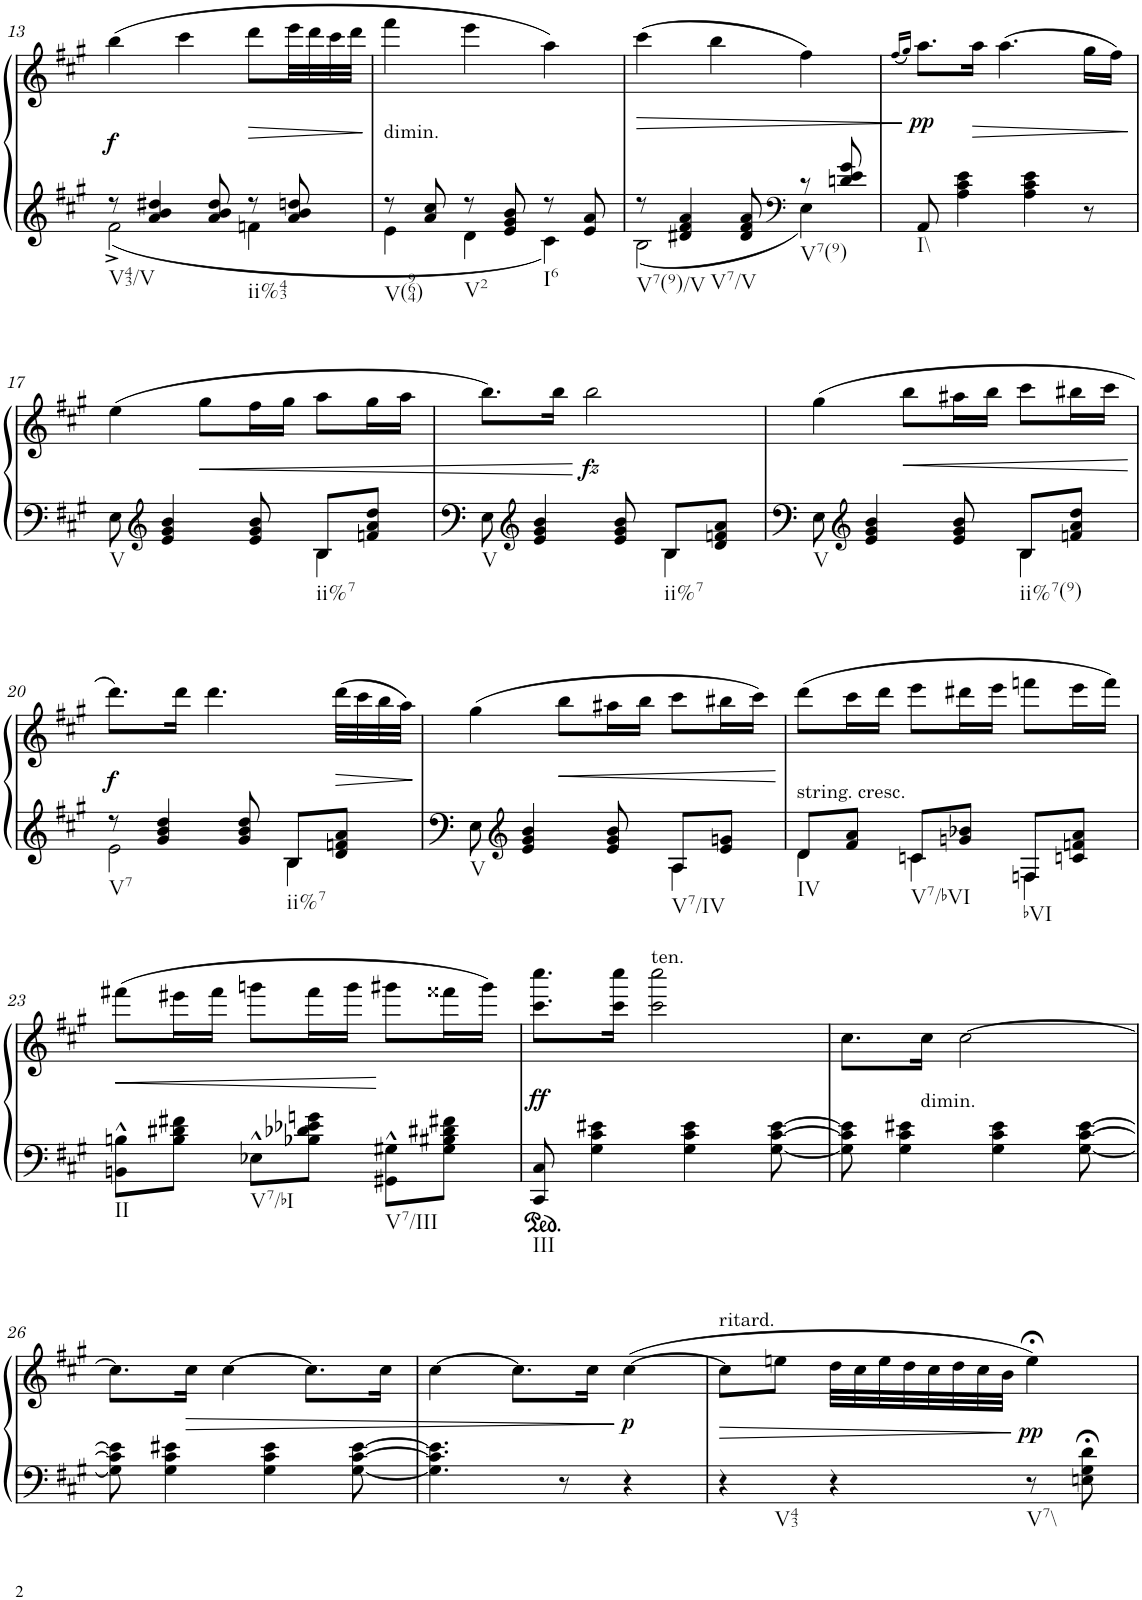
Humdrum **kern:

**kern	**kern	**dynam
*part1	*part1	*part1
*staff2	*staff1	*staff1/2
*I"Piano	*	*
*I'Pno.	*	*
!!LO:PB:g=z
*clefF4	*clefG2	*
*k[f#c#g#]	*k[f#c#g#]	*
*M3/4	*M3/4	*
=13	=13	=13
*^	*	*
!LO:TX:b:t=V43/V	!	!	!
!	!	!	!LO:DY:b
8r	2f#^\	(4bb\	f
4a/ 4b/ 4dd#X/	.	.	.
.	.	4ccc#\	.
8a/ 8b/ 8dd#/	.	.	.
!LO:TX:b:t=ii%43	!	!	!
!	!	!	!LO:HP:b
8r	4fn\	8ddd\L	>
8a/ 8b/ 8ddn/	.	32eee\LL	.
.	.	32ddd\	.
.	.	32ccc#\	.
.	.	32ddd\JJJ	.
*v	*v	*	*
.	.	]
=14	=14	=14
*^	*	*
!	!	!LO:TX:b:t=dimin.	!
!LO:TX:b:t=V(964)	!	!	!
8r	4e\	4fff#\	.
8a/ 8cc#/	.	.	.
!LO:TX:b:t=V2	!	!	!
8r	4d\	4eee\	.
8e/ 8g#/ 8b/	.	.	.
!LO:TX:b:t=I6	!	!	!
8r	4c#\	4aa\)	.
8e/ 8a/	.	.	.
=15	=15	=15	=15
!LO:TX:b:t=V7(9)/V	!	!	!
!	!	!	!LO:HP:b
8r	2B\	(4ccc#\	>
!LO:TX:b:t=V7/V	!	!	!
4d#X/ 4f#/ 4a/	.	.	.
.	.	4bb\	.
8d#/ 8f#/ 8a/	.	.	.
*clefF4	*	*	*
!LO:TX:b:t=V7(9)	!	!	!
8r	4E\	4ff#\)	.
8dn/ 8e/ 8g#/	.	.	.
*v	*v	*	*
.	.	]
=16	=16	=16
.	(16qff#/LL	.
.	16qgg#/JJ)	.
!LO:TX:b:t=I\\	!	!
!	!	!LO:DY:b
8AA/	8.aa\L	pp
4A\ 4c#\ 4e\	.	.
!	!	!LO:HP:b
.	16aa\Jk	>
.	(4.aa\	.
4A\ 4c#\ 4e\	.	.
8r	16gg#\LL	.
.	16ff#\JJ)	.
.	.	]
!!LO:LB:g=z
=17	=17	=17
*^	*	*
!LO:TX:b:t=V	!	!	!
8E\	2ryy	(4ee\	.
*clefG2	*	*	*
4e/ 4g#/ 4b/	.	.	.
!	!	!	!LO:HP:b
.	.	8gg#\L	<
8e/ 8g#/ 8b/	.	16ff#\L	.
.	.	16gg#\JJ	.
!LO:TX:b:t=ii%7	!	!	!
8B/L	4B\	8aa\L	.
8fn/ 8a/ 8dd/J	.	16gg#\L	.
.	.	16aa\JJ	.
=18	=18	=18	=18
!LO:TX:b:t=V	!	!	!
8E\	2ryy	8.bb\L)	.
*clefG2	*	*	*
4e/ 4g#/ 4b/	.	.	.
.	.	16bb\Jk	.
!	!	!	!LO:DY:n=1:b
.	.	2bb\	[ fz
8e/ 8g#/ 8b/	.	.	.
!LO:TX:b:t=ii%7	!	!	!
8B/L	4B\	.	.
8d/ 8fn/ 8a/J	.	.	.
=19	=19	=19	=19
!LO:TX:b:t=V	!	!	!
8E\	2ryy	(4gg#\	.
*clefG2	*	*	*
4e/ 4g#/ 4b/	.	.	.
!	!	!	!LO:HP:b
.	.	8bb\L	<
8e/ 8g#/ 8b/	.	16aa#X\L	.
.	.	16bb\JJ	.
!LO:TX:b:t=ii%7(9)	!	!	!
8B/L	4B\	8ccc#\L	.
8fn/ 8a/ 8dd/J	.	16bb#X\L	.
.	.	16ccc#\JJ	.
*v	*v	*	*
.	.	[
!!LO:LB:g=z
=20	=20	=20
*^	*	*
!LO:TX:b:t=V7	!	!	!
!	!	!	!LO:DY:b
8r	2e\	8.ddd\L)	f
4g#/ 4b/ 4dd/	.	.	.
.	.	16ddd\Jk	.
.	.	4.ddd\	.
8g#/ 8b/ 8dd/	.	.	.
!LO:TX:b:t=ii%7	!	!	!
8B/L	4B\	.	.
!	!	!	!LO:HP:b
8d/ 8fn/ 8a/J	.	(32ddd\LLL	>
.	.	32ccc#\	.
.	.	32bb\	.
.	.	32aa\JJJ)	.
*v	*v	*	*
.	.	]
=21	=21	=21
*^	*	*
!LO:TX:b:t=V	!	!	!
8E\	2ryy	(4gg#\	.
*clefG2	*	*	*
4e/ 4g#/ 4b/	.	.	.
!	!	!	!LO:HP:b
.	.	8bb\L	<
8e/ 8g#/ 8b/	.	16aa#X\L	.
.	.	16bb\JJ	.
!LO:TX:b:t=V7/IV	!	!	!
8A/L	4A\	8ccc#\L	.
8e/ 8gn/J	.	16bb#X\L	.
.	.	16ccc#\JJ)	.
*v	*v	*	*
.	.	[
=22	=22	=22
*^	*	*
!	!	!LO:TX:b:t=string. cresc.	!
!LO:TX:b:t=IV	!	!	!
8d/L	4d\	(8ddd\L	.
8f#/ 8a/J	.	16ccc#\L	.
.	.	16ddd\JJ	.
!LO:TX:b:t=V7/bVI	!	!	!
8cn/L	4c\	8eee\L	.
8gn/ 8b-X/J	.	16ddd#X\L	.
.	.	16eee\JJ	.
!LO:TX:b:t=bVI	!	!	!
8Fn/L	4F\	8fffn\L	.
8cn/ 8fn/ 8a/J	.	16eee\L	.
.	.	16fff\JJ)	.
*v	*v	*	*
!!LO:LB:g=z
=23	=23	=23
!LO:TX:b:t=II	!	!
!	!	!LO:HP:b
8BBn\^^ 8Bn\^^L	(8fff#X\L	<
8B\ 8d#X\ 8f#X\J	16eee#X\L	.
.	16fff#\JJ	.
!LO:TX:b:t=V7/bI	!	!
8E-X^^\L	8gggn\L	.
8B-X\ 8d-X\ 8e-X\ 8gn\J	16fff#\L	.
.	16ggg\JJ	.
!LO:TX:b:t=V7/III	!	!
8GG#X\^^ 8G#X\^^L	8ggg#X\L	[
8G#\ 8B#X\ 8d#X\ 8f#X\J	16fff##X\L	.
.	16ggg#\JJ)	.
=24	=24	=24
!LO:TX:b:t=III	!	!
!	!	!LO:DY:b
8CC#/ 8C#/	8.ccc#\ 8.cccc#\L	ff
4G#\ 4c#\ 4e#X\	.	.
.	16ccc#\ 16cccc#\Jk	.
!	!LO:TX:a:t=ten.	!
.	2ccc#\ 2cccc#\	.
4G#\ 4c#\ 4e#\	.	.
[8G#\ [8c#\ [8e#\	.	.
=25	=25	=25
8G#\] 8c#\] 8e#\]	8.cc#\L	.
4G#\ 4c#\ 4e#X\	.	.
!	!LO:TX:b:t=dimin.	!
.	16cc#\Jk	.
.	[2cc#\	.
4G#\ 4c#\ 4e#\	.	.
[8G#\ [8c#\ [8e#\	.	.
!!LO:LB:g=z
=26	=26	=26
8G#\] 8c#\] 8e#\]	8.cc#\L]	.
4G#\ 4c#\ 4e#X\	.	.
!	!	!LO:HP:b
.	16cc#\Jk	>
.	[4cc#\	.
4G#\ 4c#\ 4e#\	.	.
.	8.cc#\L]	.
[8G#\ [8c#\ [8e#\	.	.
.	16cc#\Jk	.
=27	=27	=27
4.G#\] 4.c#\] 4.e#\]	[4cc#\	.
.	8.cc#\L]	.
8r	.	.
.	16cc#\Jk	.
!	!	!LO:DY:n=1:b
4r	([4cc#\	] p
=28	=28	=28
!	!LO:TX:a:t=ritard.	!
!LO:TX:b:t=V43	!	!
!	!	!LO:HP:b
4r	8cc#\L]	>
.	8een\J	.
4r	32dd\LLL	.
.	32cc#\	.
.	32ee\	.
.	32dd\	.
.	32cc#\	.
.	32dd\	.
.	32cc#\	.
.	32b\JJJ	.
!LO:TX:b:t=V7\\	!	!
!	!	!LO:DY:n=1:b
8r	4ee;<\)	] pp
8En\;< 8G#\;< 8d\;<	.	.
=	=	=
*-	*-	*-
